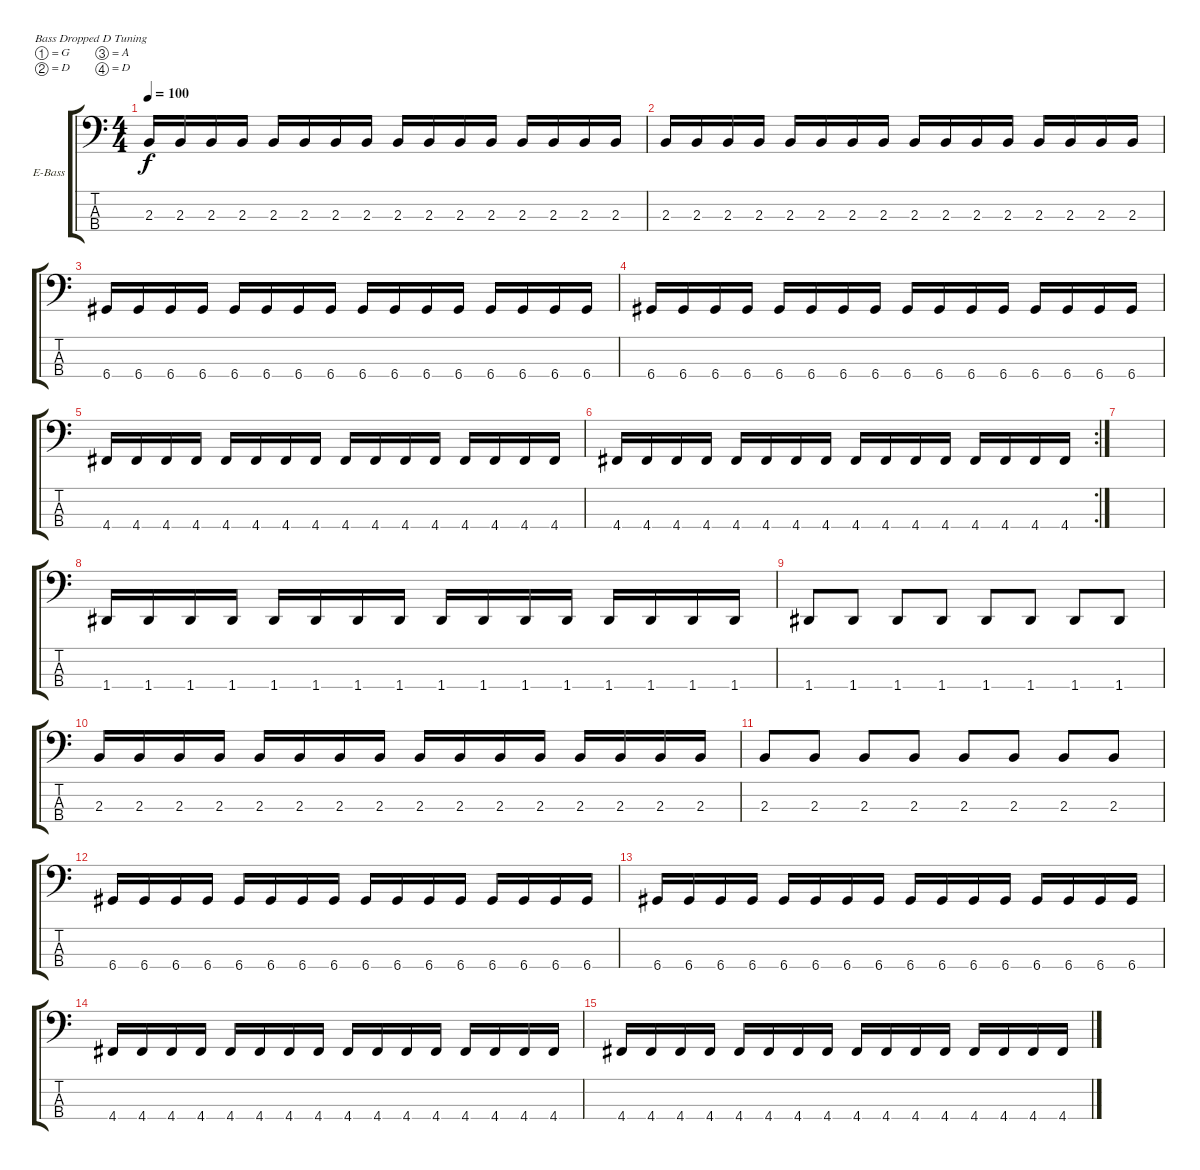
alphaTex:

\defaultSystemsLayout 4
\bracketExtendMode groupsimilarinstruments
\firstSystemTrackNameOrientation horizontal
\otherSystemsTrackNameOrientation horizontal
\track ("Electric Bass" "E-Bass") {instrument electricbassfinger}
\staff {score tabs}
\tuning (G2 D2 A1 D1)
\ts (4 4)
\tempo 100
\clef f4
\ks c
2.3.16{dy f} 2.3.16 2.3.16 2.3.16 2.3.16 2.3.16 2.3.16 2.3.16 2.3.16 2.3.16 2.3.16 2.3.16 2.3.16 2.3.16 2.3.16 2.3.16 |
2.3.16 2.3.16 2.3.16 2.3.16 2.3.16 2.3.16 2.3.16 2.3.16 2.3.16 2.3.16 2.3.16 2.3.16 2.3.16 2.3.16 2.3.16 2.3.16 |
6.4.16 6.4.16 6.4.16 6.4.16 6.4.16 6.4.16 6.4.16 6.4.16 6.4.16 6.4.16 6.4.16 6.4.16 6.4.16 6.4.16 6.4.16 6.4.16 |
6.4.16 6.4.16 6.4.16 6.4.16 6.4.16 6.4.16 6.4.16 6.4.16 6.4.16 6.4.16 6.4.16 6.4.16 6.4.16 6.4.16 6.4.16 6.4.16 |
4.4.16 4.4.16 4.4.16 4.4.16 4.4.16 4.4.16 4.4.16 4.4.16 4.4.16 4.4.16 4.4.16 4.4.16 4.4.16 4.4.16 4.4.16 4.4.16 |
\rc 2
4.4.16 4.4.16 4.4.16 4.4.16 4.4.16 4.4.16 4.4.16 4.4.16 4.4.16 4.4.16 4.4.16 4.4.16 4.4.16 4.4.16 4.4.16 4.4.16 |
|
1.4.16 1.4.16 1.4.16 1.4.16 1.4.16 1.4.16 1.4.16 1.4.16 1.4.16 1.4.16 1.4.16 1.4.16 1.4.16 1.4.16 1.4.16 1.4.16 |
1.4.8 1.4.8 1.4.8 1.4.8 1.4.8 1.4.8 1.4.8 1.4.8 |
2.3.16 2.3.16 2.3.16 2.3.16 2.3.16 2.3.16 2.3.16 2.3.16 2.3.16 2.3.16 2.3.16 2.3.16 2.3.16 2.3.16 2.3.16 2.3.16 |
2.3.8 2.3.8 2.3.8 2.3.8 2.3.8 2.3.8 2.3.8 2.3.8 |
6.4.16 6.4.16 6.4.16 6.4.16 6.4.16 6.4.16 6.4.16 6.4.16 6.4.16 6.4.16 6.4.16 6.4.16 6.4.16 6.4.16 6.4.16 6.4.16 |
6.4.16 6.4.16 6.4.16 6.4.16 6.4.16 6.4.16 6.4.16 6.4.16 6.4.16 6.4.16 6.4.16 6.4.16 6.4.16 6.4.16 6.4.16 6.4.16 |
4.4.16 4.4.16 4.4.16 4.4.16 4.4.16 4.4.16 4.4.16 4.4.16 4.4.16 4.4.16 4.4.16 4.4.16 4.4.16 4.4.16 4.4.16 4.4.16 |
4.4.16 4.4.16 4.4.16 4.4.16 4.4.16 4.4.16 4.4.16 4.4.16 4.4.16 4.4.16 4.4.16 4.4.16 4.4.16 4.4.16 4.4.16 4.4.16
